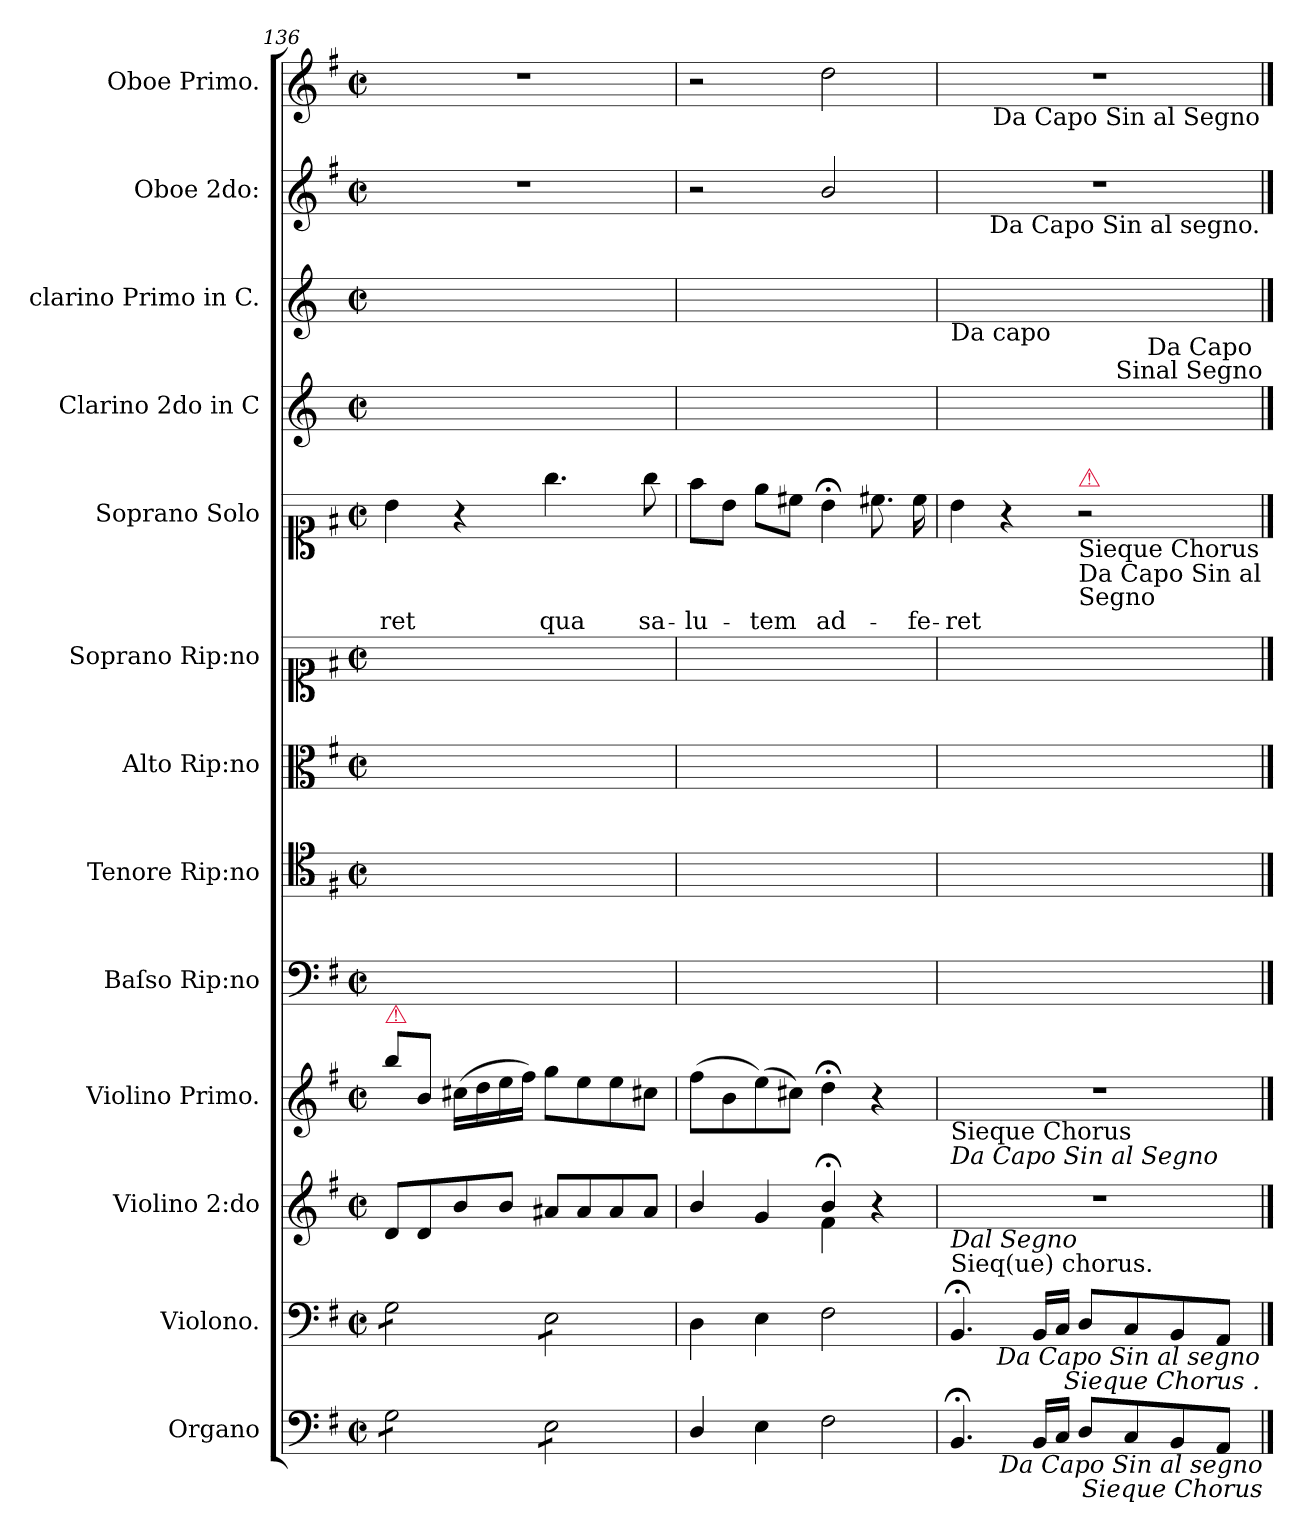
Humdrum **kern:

**kern	**kern	**kern	**kern	**kern	**kern	**kern	**kern	**kern	**text	**kern	**kern	**kern	**kern
*part13	*part12	*part11	*part10	*part9	*part8	*part7	*part6	*part5	*part5	*part4	*part3	*part2	*part1
*staff13	*staff12	*staff11	*staff10	*staff9	*staff8	*staff7	*staff6	*staff5	*staff5	*staff4	*staff3	*staff2	*staff1
*I"Organo	*I"Violono.	*I"Violino 2:do	*I"Violino Primo.	*I"Baſso Rip:no	*I"Tenore Rip:no	*I"Alto Rip:no	*I"Soprano Rip:no	*I"Soprano Solo	*	*I"Clarino 2do in C	*I"clarino Primo in C.	*I"Oboe 2do:	*I"Oboe Primo.
*I'org	*	*I'vl 2	*I'vl 1	*I'B rip.	*I'T rip.	*I'A rip.	*I'S rip.	*I'S	*	*I'clar 2	*I'clar 1	*I'ob 2	*I'ob 1
*clefF4	*clefF4	*clefG2	*clefG2	*clefF4	*clefC4	*clefC3	*clefC1	*clefC1	*	*clefG2	*clefG2	*clefG2	*clefG2
*k[f#]	*k[f#]	*k[f#]	*k[f#]	*k[f#]	*k[f#]	*k[f#]	*k[f#]	*k[f#]	*	*k[]	*k[]	*k[f#]	*k[f#]
*G:	*G:	*G:	*G:	*G:	*G:	*G:	*G:	*G:	*	*	*	*G:	*G:
*M2/2	*M2/2	*M2/2	*M2/2	*M2/2	*M2/2	*M2/2	*M2/2	*M2/2	*	*M2/2	*M2/2	*M2/2	*M2/2
*met(c|)	*met(c|)	*met(c|)	*met(c|)	*met(c|)	*met(c|)	*met(c|)	*met(c|)	*met(c|)	*	*met(c|)	*met(c|)	*met(c|)	*met(c|)
=136	=136	=136	=136	=136	=136	=136	=136	=136	=136	=136	=136	=136	=136
!	!	!	!LO:TX:a:color=crimson:t=⚠	!	!	!	!	!	!	!	!	!	!
*tremolo	*	*	*	*	*	*	*	*	*	*	*	*	*
*	*tremolo	*	*	*	*	*	*	*	*	*	*	*	*
8G\L	8G\L	8d/L	8bb\L	1ryy	1ryy	1ryy	1ryy	4b\	-ret	1ryy	1ryy	1r	1r
8G\	8G\	8d/	8b/J	.	.	.	.	.	.	.	.	.	.
8G\	8G\	8b/	(16cc#X\LL	.	.	.	.	4r	.	.	.	.	.
.	.	.	16dd\	.	.	.	.	.	.	.	.	.	.
8G\J	8G\J	8b/J	16ee\	.	.	.	.	.	.	.	.	.	.
.	.	.	16ff#\JJ)	.	.	.	.	.	.	.	.	.	.
8E\L	8E\L	8a#X/L	8gg\L	.	.	.	.	4.gg\	qua	.	.	.	.
8E\	8E\	8a#/	8ee\	.	.	.	.	.	.	.	.	.	.
8E\	8E\	8a#/	8ee\	.	.	.	.	.	.	.	.	.	.
8E\J	8E\J	8a#/J	8cc#X\J	.	.	.	.	8gg\	sa-	.	.	.	.
*	*Xtremolo	*	*	*	*	*	*	*	*	*	*	*	*
*Xtremolo	*	*	*	*	*	*	*	*	*	*	*	*	*
=137	=137	=137	=137	=137	=137	=137	=137	=137	=137	=137	=137	=137	=137
*	*	*^	*	*	*	*	*	*	*	*	*	*	*
4D/	4D\	4b/	2ryy	(8ff#\L	1ryy	1ryy	1ryy	1ryy	8ff#\L	-lu-	1ryy	1ryy	2r	2r
.	.	.	.	8b\	.	.	.	.	8b\J	.	.	.	.	.
4E\	4E\	4g/	.	(8ee\)	.	.	.	.	8ee\L	-tem	.	.	.	.
.	.	.	.	8cc#X\J)	.	.	.	.	8cc#X\J	.	.	.	.	.
2F#\	2F#\	4b;</	4f#\	4dd;<\	.	.	.	.	4b;<\	ad-	.	.	2b/	2dd\
.	.	4r	4ryy	4r	.	.	.	.	8.cc#X\	.	.	.	.	.
.	.	.	.	.	.	.	.	.	16cc#\	-fe-	.	.	.	.
*	*	*v	*v	*	*	*	*	*	*	*	*	*	*	*
=138	=138	=138	=138	=138	=138	=138	=138	=138	=138	=138	=138	=138	=138
!	!	!	!	!	!	!	!	!	!	!	!LO:TX:b:t=Da capo	!	!
!	!	!	!LO:TX:b:t=Sieque Chorus	!	!	!	!	!	!	!	!	!	!
!	!	!	!LO:TX:b:i:t=Da Capo Sin al Segno	!	!	!	!	!	!	!	!	!	!
!	!	!LO:TX:b:i:t=Dal Segno	!	!	!	!	!	!	!	!	!	!	!
!	!	!LO:TX:b:t=Sieq(ue) chorus.	!	!	!	!	!	!	!	!	!	!	!
4.BB;/	4.BB;</	1r	1r	1ryy	1ryy	1ryy	1ryy	4b\	-ret	1ryy	1ryy	1r	1r
.	.	.	.	.	.	.	.	4r	.	.	.	.	.
16BB/LL	16BB/LL	.	.	.	.	.	.	.	.	.	.	.	.
16C/JJ	16C/JJ	.	.	.	.	.	.	.	.	.	.	.	.
!	!	!	!	!	!	!	!	!LO:TX:b:t=Sieque Chorus	!	!	!	!	!
!	!	!	!	!	!	!	!	!LO:TX:a:color=crimson:t=⚠	!	!	!	!	!
!	!	!	!	!	!	!	!	!LO:TX:b:t=Da Capo Sin al\nSegno	!	!	!	!	!
8D/L	8D/L	.	.	.	.	.	.	2r	.	.	.	.	.
8C/	8C/	.	.	.	.	.	.	.	.	.	.	.	.
8BB/	8BB/	.	.	.	.	.	.	.	.	.	.	.	.
8AA/J	8AA/J	.	.	.	.	.	.	.	.	.	.	.	.
!	!	!	!	!	!	!	!	!	!	!	!	!	!LO:TX:b:t=Da Capo Sin al Segno
!	!	!	!	!	!	!	!	!	!	!	!	!LO:TX:b:t=Da Capo Sin al segno.	!
!	!	!	!	!	!	!	!	!	!	!LO:TX:a:t=Da Capo \nSinal Segno	!	!	!
!	!LO:TX:b:i:t=Da Capo Sin al segno	!	!	!	!	!	!	!	!	!	!	!	!
!	!LO:TX:b:i:t=Sieque Chorus .	!	!	!	!	!	!	!	!	!	!	!	!
!LO:TX:b:i:t=Da Capo Sin al segno	!	!	!	!	!	!	!	!	!	!	!	!	!
!LO:TX:b:i:t=Sieque Chorus	!	!	!	!	!	!	!	!	!	!	!	!	!
==	==	==	==	==	==	==	==	==	==	==	==	==	==
*-	*-	*-	*-	*-	*-	*-	*-	*-	*-	*-	*-	*-	*-
